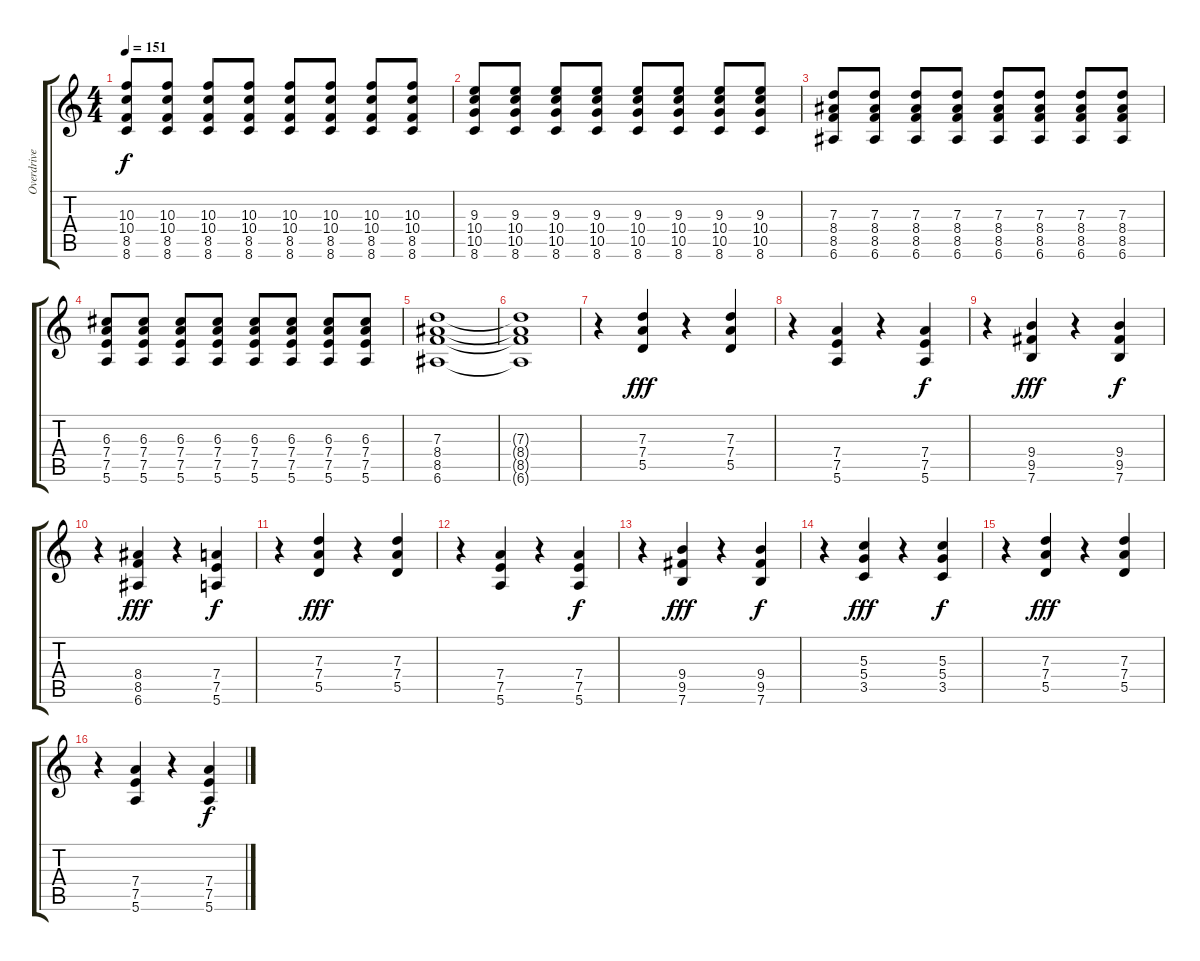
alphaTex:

\track ("Overdrive Guitar" "Overdrive ") {instrument overdrivenguitar}
\staff {score tabs}
\tuning (E4 B3 G3 D3 A2 E2) {hide}
\ts (4 4)
\tempo 151
\clef g2
\ks c
(10.3 10.4 8.5 8.6).8{dy f} (10.3 10.4 8.5 8.6).8 (10.3 10.4 8.5 8.6).8 (10.3 10.4 8.5 8.6).8 (10.3 10.4 8.5 8.6).8 (10.3 10.4 8.5 8.6).8 (10.3 10.4 8.5 8.6).8 (10.3 10.4 8.5 8.6).8 |
(9.3 10.4 10.5 8.6).8 (9.3 10.4 10.5 8.6).8 (9.3 10.4 10.5 8.6).8 (9.3 10.4 10.5 8.6).8 (9.3 10.4 10.5 8.6).8 (9.3 10.4 10.5 8.6).8 (9.3 10.4 10.5 8.6).8 (9.3 10.4 10.5 8.6).8 |
(7.3 8.4 8.5 6.6).8 (7.3 8.4 8.5 6.6).8 (7.3 8.4 8.5 6.6).8 (7.3 8.4 8.5 6.6).8 (7.3 8.4 8.5 6.6).8 (7.3 8.4 8.5 6.6).8 (7.3 8.4 8.5 6.6).8 (7.3 8.4 8.5 6.6).8 |
(6.3 7.4 7.5 5.6).8 (6.3 7.4 7.5 5.6).8 (6.3 7.4 7.5 5.6).8 (6.3 7.4 7.5 5.6).8 (6.3 7.4 7.5 5.6).8 (6.3 7.4 7.5 5.6).8 (6.3 7.4 7.5 5.6).8 (6.3 7.4 7.5 5.6).8 |
(7.3 8.4 8.5 6.6).1 |
(7.3{t} 8.4{t} 8.5{t} 6.6{t}).1 |
r.4 (7.3 7.4 5.5).4{dy fff} r.4 (7.3 7.4 5.5).4 |
r.4 (7.4 7.5 5.6).4 r.4 (7.4 7.5 5.6).4{dy f} |
r.4 (9.4 9.5 7.6).4{dy fff} r.4 (9.4 9.5 7.6).4{dy f} |
r.4 (8.4 8.5 6.6).4{dy fff} r.4 (7.4 7.5 5.6).4{dy f} |
r.4 (7.3 7.4 5.5).4{dy fff} r.4 (7.3 7.4 5.5).4 |
r.4 (7.4 7.5 5.6).4 r.4 (7.4 7.5 5.6).4{dy f} |
r.4 (9.4 9.5 7.6).4{dy fff} r.4 (9.4 9.5 7.6).4{dy f} |
r.4 (5.3 5.4 3.5).4{dy fff} r.4 (5.3 5.4 3.5).4{dy f} |
r.4 (7.3 7.4 5.5).4{dy fff} r.4 (7.3 7.4 5.5).4 |
r.4 (7.4 7.5 5.6).4 r.4 (7.4 7.5 5.6).4{dy f}
